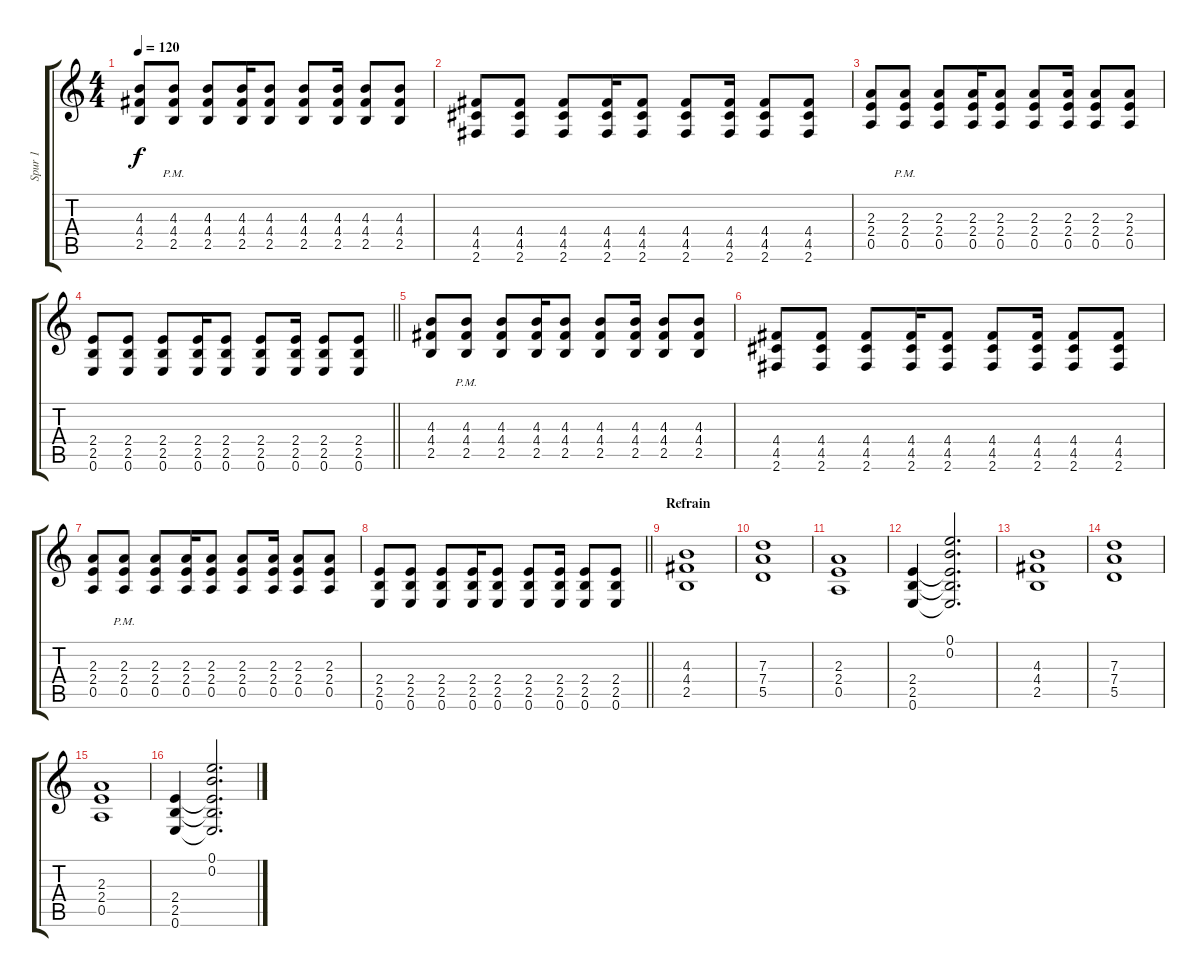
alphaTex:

\track ("Spur 1" "Spur 1") {instrument distortionguitar}
\staff {score tabs}
\tuning (E4 B3 G3 D3 A2 E2) {hide}
\ts (4 4)
\tempo 120
\clef g2
\ks c
(4.3 4.4 2.5).8{dy f} (4.3{pm} 4.4 2.5).8 (4.3 4.4 2.5).8 (4.3 4.4 2.5).16 (4.3 4.4 2.5).8 (4.3 4.4 2.5).8 (4.3 4.4 2.5).16 (4.3 4.4 2.5).8 (4.3 4.4 2.5).8 |
(4.4 4.5 2.6).8 (4.4 4.5 2.6).8 (4.4 4.5 2.6).8 (4.4 4.5 2.6).16 (4.4 4.5 2.6).8 (4.4 4.5 2.6).8 (4.4 4.5 2.6).16 (4.4 4.5 2.6).8 (4.4 4.5 2.6).8 |
(2.3 2.4 0.5).8 (2.3{pm} 2.4 0.5).8 (2.3 2.4 0.5).8 (2.3 2.4 0.5).16 (2.3 2.4 0.5).8 (2.3 2.4 0.5).8 (2.3 2.4 0.5).16 (2.3 2.4 0.5).8 (2.3 2.4 0.5).8 |
\barLineRight lightlight
(2.4 2.5 0.6).8 (2.4 2.5 0.6).8 (2.4 2.5 0.6).8 (2.4 2.5 0.6).16 (2.4 2.5 0.6).8 (2.4 2.5 0.6).8 (2.4 2.5 0.6).16 (2.4 2.5 0.6).8 (2.4 2.5 0.6).8 |
(4.3 4.4 2.5).8 (4.3{pm} 4.4 2.5).8 (4.3 4.4 2.5).8 (4.3 4.4 2.5).16 (4.3 4.4 2.5).8 (4.3 4.4 2.5).8 (4.3 4.4 2.5).16 (4.3 4.4 2.5).8 (4.3 4.4 2.5).8 |
(4.4 4.5 2.6).8 (4.4 4.5 2.6).8 (4.4 4.5 2.6).8 (4.4 4.5 2.6).16 (4.4 4.5 2.6).8 (4.4 4.5 2.6).8 (4.4 4.5 2.6).16 (4.4 4.5 2.6).8 (4.4 4.5 2.6).8 |
(2.3 2.4 0.5).8 (2.3{pm} 2.4 0.5).8 (2.3 2.4 0.5).8 (2.3 2.4 0.5).16 (2.3 2.4 0.5).8 (2.3 2.4 0.5).8 (2.3 2.4 0.5).16 (2.3 2.4 0.5).8 (2.3 2.4 0.5).8 |
\barLineRight lightlight
(2.4 2.5 0.6).8 (2.4 2.5 0.6).8 (2.4 2.5 0.6).8 (2.4 2.5 0.6).16 (2.4 2.5 0.6).8 (2.4 2.5 0.6).8 (2.4 2.5 0.6).16 (2.4 2.5 0.6).8 (2.4 2.5 0.6).8 |
\section ("" "Refrain")
(4.3 4.4 2.5).1 |
(7.3 7.4 5.5).1 |
(2.3 2.4 0.5).1 |
(2.4 2.5 0.6).4 (0.1 0.2 2.4{t} 2.5{t} 0.6{t}).2{d} |
(4.3 4.4 2.5).1 |
(7.3 7.4 5.5).1 |
(2.3 2.4 0.5).1 |
(2.4 2.5 0.6).4 (0.1 0.2 2.4{t} 2.5{t} 0.6{t}).2{d}
